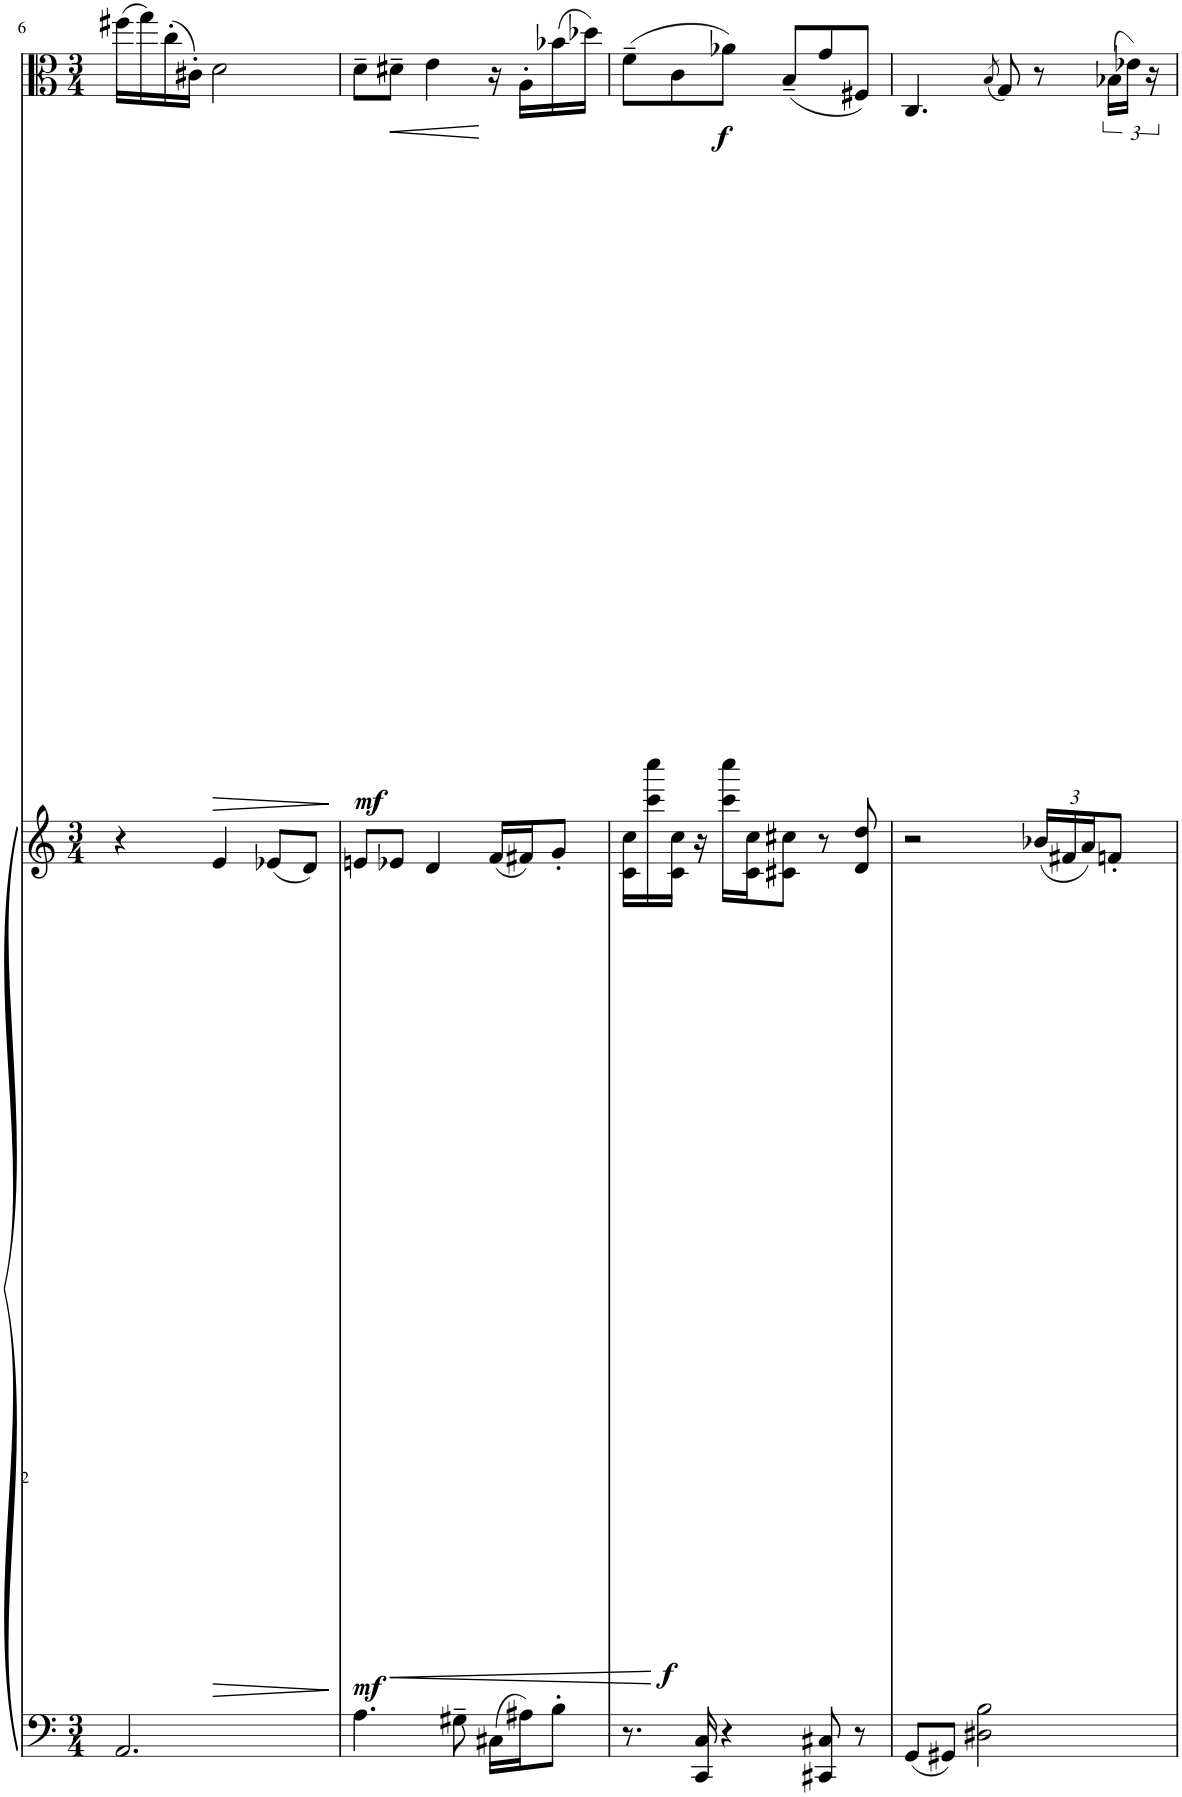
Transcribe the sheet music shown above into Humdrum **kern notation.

**kern	**kern	**dynam	**kern	**dynam
*part2	*part2	*part2	*part1	*part1
*staff3	*staff2	*staff2/3	*staff1	*staff1
*I"Piano	*	*	*I"Viola	*
*I'Pno	*	*	*I'Vla	*
!!LO:PB:g=z
*clefF4	*clefG2	*	*clefC3	*
*k[]	*k[]	*	*k[]	*
*M3/4	*M3/4	*	*M3/4	*
=6	=6	=6	=6	=6
2.AA/	4r	.	(16ff#X\LL	.
.	.	.	16gg\)	.
.	.	.	(16cc'\	.
.	.	.	16c#X'\JJ)	.
!	!	!LO:HP:b	!	!LO:HP:b
.	4e/	>	2d\	>
.	(8e-X/L	.	.	.
.	8d/J)	.	.	.
.	.	.	.	]
=7	=7	=7	=7	=7
!	!	!LO:DY:b	!	!LO:DY:b
4.A\	8en/L	mf	8d~\L	mf
!	!	!	!	!LO:HP:b
.	8e-X/J	.	8d#X~\J	<
.	4d/	.	4e\	.
8G#X~\	.	.	.	.
!	!	!LO:DY:n=1:b	!	!
16C#X\LL	(16f/LL	] f	16r	[
!	!	!	!	!LO:DY:b
16A#X\J	16f#X/J)	.	16A'\LL	f
8B'\J	8g'/J	.	(16b-X\	.
.	.	.	16dd-X\JJ)	.
=8	=8	=8	=8	=8
8.r	16c\ 16cc\LL	.	(8f~\L	.
.	16ccc\ 16cccc\	.	.	.
.	16c\ 16cc\JJ	.	8c\	.
16CC/ 16C/	16r	.	.	.
4r	16ccc\ 16cccc\LL	.	8a-X\J)	.
.	16c\ 16cc\J	.	.	.
.	8c#X\ 8cc#X\J	.	(8B~/L	.
8CC#X/ 8C#X/	8r	.	8g/	.
8r	8d/ 8dd/	.	8F#X/J)	.
=9	=9	=9	=9	=9
8GG/L	2r	.	4.C/	.
8GG#X/J	.	.	.	.
2D#X\ 2B\	.	.	.	.
.	.	.	(8qB/	.
.	.	.	8G/)	.
*	*Xbrackettup	*	*	*
.	(24b-X/LL	.	8r	.
.	24f#X/	.	.	.
.	24a/J)	.	.	.
.	8fn'/J	.	(24B-X\LL	.
.	.	.	24e-X\JJ)	.
.	.	.	24r	.
=	=	=	=	=
*-	*-	*-	*-	*-
